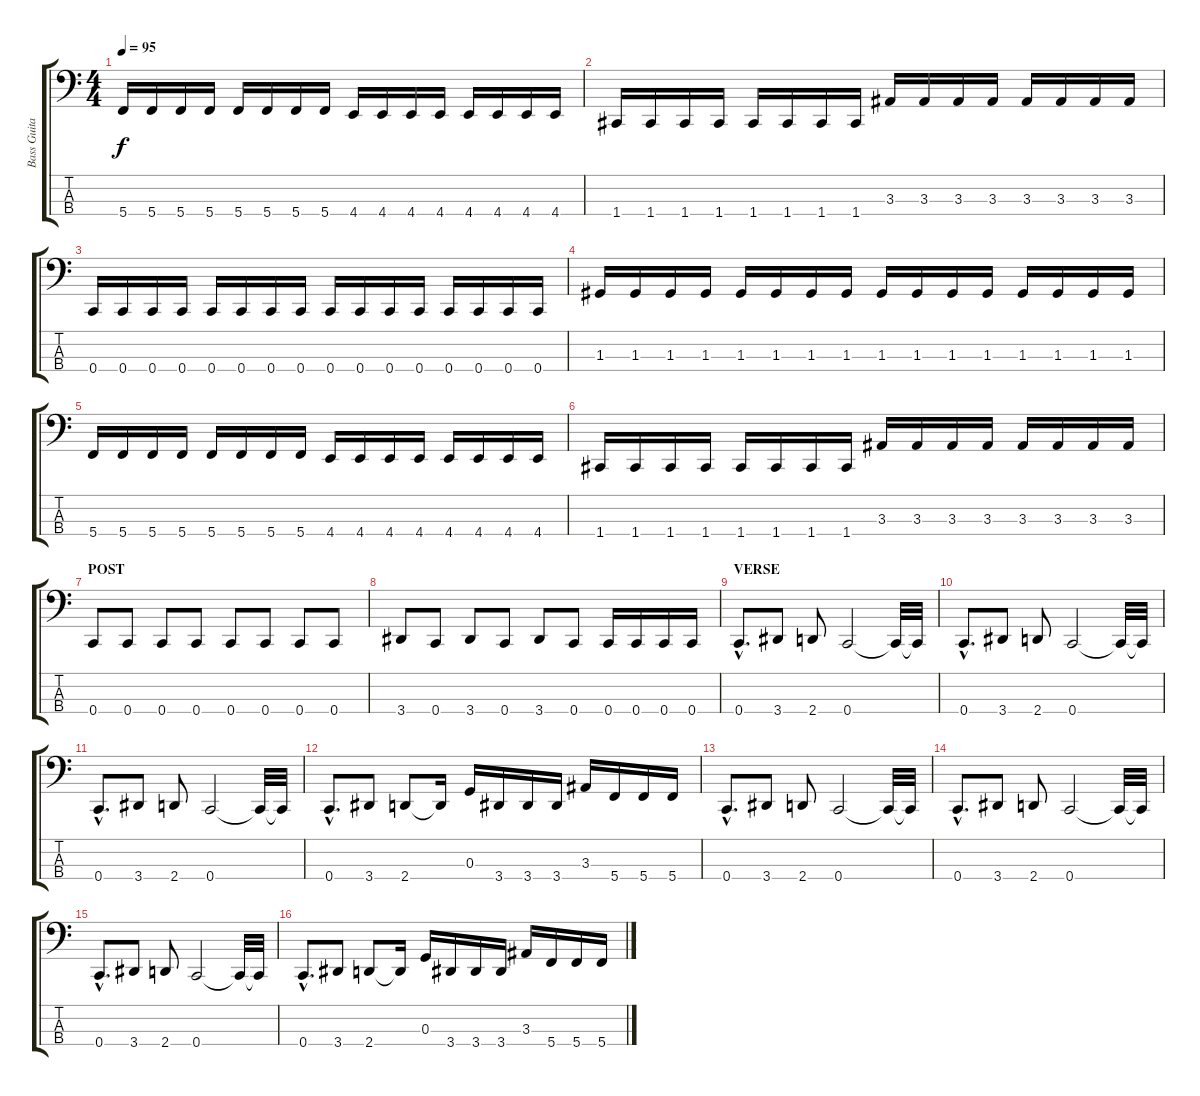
\track ("Bass Guitar" "Bass Guita") {instrument electricbasspick}
\staff {score tabs}
\tuning (F2 C2 G1 C1) {hide}
\ts (4 4)
\tempo 95
\clef f4
\ks c
5.4.16{dy f} 5.4.16 5.4.16 5.4.16 5.4.16 5.4.16 5.4.16 5.4.16 4.4.16 4.4.16 4.4.16 4.4.16 4.4.16 4.4.16 4.4.16 4.4.16 |
1.4.16 1.4.16 1.4.16 1.4.16 1.4.16 1.4.16 1.4.16 1.4.16 3.3.16 3.3.16 3.3.16 3.3.16 3.3.16 3.3.16 3.3.16 3.3.16 |
0.4.16 0.4.16 0.4.16 0.4.16 0.4.16 0.4.16 0.4.16 0.4.16 0.4.16 0.4.16 0.4.16 0.4.16 0.4.16 0.4.16 0.4.16 0.4.16 |
1.3.16 1.3.16 1.3.16 1.3.16 1.3.16 1.3.16 1.3.16 1.3.16 1.3.16 1.3.16 1.3.16 1.3.16 1.3.16 1.3.16 1.3.16 1.3.16 |
5.4.16 5.4.16 5.4.16 5.4.16 5.4.16 5.4.16 5.4.16 5.4.16 4.4.16 4.4.16 4.4.16 4.4.16 4.4.16 4.4.16 4.4.16 4.4.16 |
1.4.16 1.4.16 1.4.16 1.4.16 1.4.16 1.4.16 1.4.16 1.4.16 3.3.16 3.3.16 3.3.16 3.3.16 3.3.16 3.3.16 3.3.16 3.3.16 |
\section ("" "POST")
0.4.8 0.4.8 0.4.8 0.4.8 0.4.8 0.4.8 0.4.8 0.4.8 |
3.4.8 0.4.8 3.4.8 0.4.8 3.4.8 0.4.8 0.4.16 0.4.16 0.4.16 0.4.16 |
\section ("" "VERSE")
0.4{hac}.8{d} 3.4.8 2.4.8 0.4.2 0.4{t}.32 0.4{t}.32 |
0.4{hac}.8{d} 3.4.8 2.4.8 0.4.2 0.4{t}.32 0.4{t}.32 |
0.4{hac}.8{d} 3.4.8 2.4.8 0.4.2 0.4{t}.32 0.4{t}.32 |
0.4{hac}.8{d} 3.4.8 2.4.8 2.4{t}.16 0.3.16 3.4.16 3.4.16 3.4.16 3.3.16 5.4.16 5.4.16 5.4.16 |
0.4{hac}.8{d} 3.4.8 2.4.8 0.4.2 0.4{t}.32 0.4{t}.32 |
0.4{hac}.8{d} 3.4.8 2.4.8 0.4.2 0.4{t}.32 0.4{t}.32 |
0.4{hac}.8{d} 3.4.8 2.4.8 0.4.2 0.4{t}.32 0.4{t}.32 |
0.4{hac}.8{d} 3.4.8 2.4.8 2.4{t}.16 0.3.16 3.4.16 3.4.16 3.4.16 3.3.16 5.4.16 5.4.16 5.4.16
